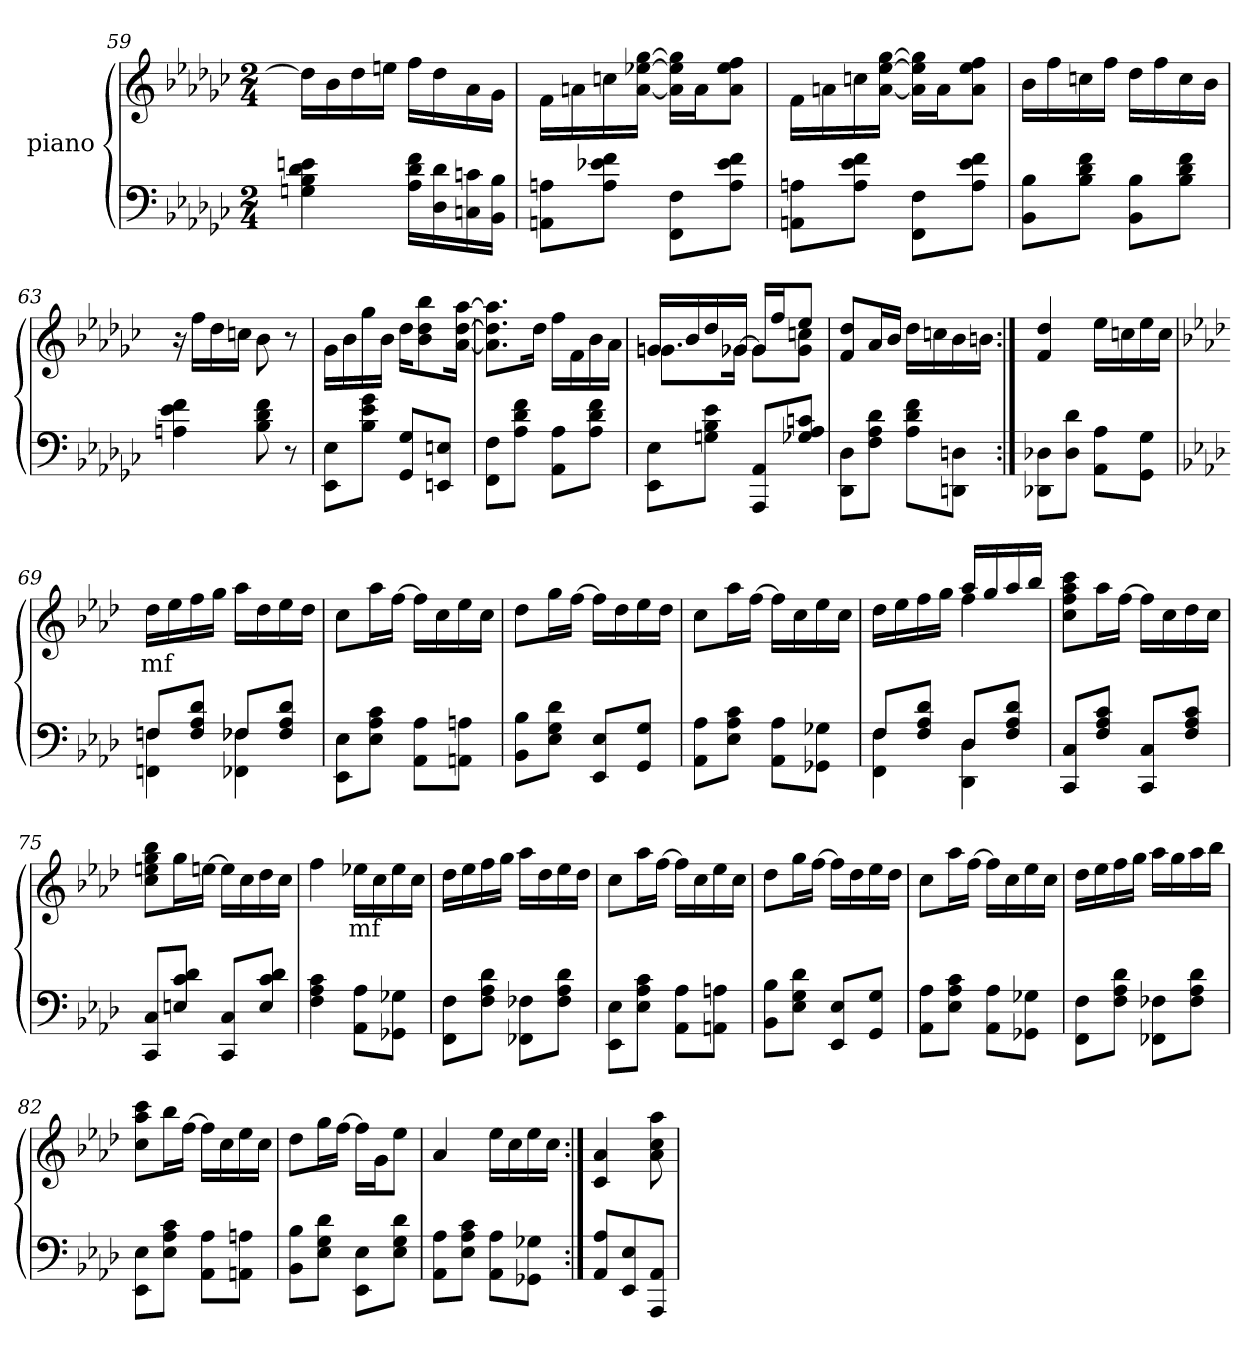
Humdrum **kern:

**kern	**kern	**text
*part2	*part1	*part1
*staff2	*staff1	*staff1
*I"piano	*I"piano	*
*clefF4	*clefG2	*
*k[b-e-a-d-g-c-]	*k[b-e-a-d-g-c-]	*
*M2/4	*M2/4	*
=59	=59	=59
4en 4d- 4B- 4Gn	16dd-LL]	.
.	16b-	.
.	16dd-	.
.	16eenJJ	.
16f 16d- 16A-LL	16ffLL	.
16d- 16D-	16dd-	.
16cn 16Cn	16a-	.
16B- 16BB-JJ	16g-JJ	.
=60	=60	=60
8An 8AAnL	16fLL	.
.	16an	.
8f 8e-X 8AJ	16ccn	.
.	[16gg- [16ee-X [16aJJ	.
8F 8FFL	16gg-] 16ee-] 16a]LL	.
.	16aJ	.
8f 8e- 8AJ	8ff 8ee- 8aJ	.
=61	=61	=61
8An 8AAnL	16fLL	.
.	16an	.
8f 8e- 8AJ	16ccn	.
.	[16gg- [16ee- [16aJJ	.
8F 8FFL	16gg-] 16ee-] 16a]LL	.
.	16aJ	.
8f 8e- 8AJ	8ff 8ee- 8aJ	.
=62	=62	=62
8B- 8BB-L	16b-LL	.
.	16ff	.
8f 8d- 8B-J	16ccn	.
.	16ffJJ	.
8B- 8BB-L	16dd-LL	.
.	16ff	.
8f 8d- 8B-J	16cc	.
.	16b-JJ	.
=63	=63	=63
4f 4e- 4An	16r	.
.	16ffLL	.
.	16dd-	.
.	16ccnJJ	.
8f 8d- 8B-	8b-	.
8r	8r	.
=64	=64	=64
8E- 8EE-L	16g-LL	.
.	16b-	.
8g- 8e- 8B-J	16gg-	.
.	16b-JJ	.
8G- 8GG-L	16dd-KL	.
.	8bb- 8dd- 8b-	.
8En 8EEnJ	.	.
.	[16aa- [16dd- [16a-Jk	.
=65	=65	=65
8F 8FFL	8.aa-] 8.dd-] 8.a-]L	.
8f 8d- 8A-J	.	.
.	16dd-Jk	.
8A- 8AA-L	16ffLL	.
.	16f	.
8f 8d- 8A-J	16b-	.
.	16a-JJ	.
=66	=66	=66
*	*^	*
8E- 8EE-L	16gnLL	8.gnL	.
.	16b-	.	.
8e- 8B- 8GnJ	16dd-	.	.
.	[16g-XJJ	16g-XJk	.
8AA- 8AAA-L	16g-LL	8g-L]	.
.	16ffJ	.	.
8cn 8A- 8G-XJ	8ee-J	8ccn 8g-J	.
*	*v	*v	*
=67	=67	=67
8D- 8DD-L	8dd- 8fL	.
8d- 8A- 8FJ	16a-L	.
.	16b-JJ	.
8f 8d- 8A-L	16dd-LL	.
.	16ccn	.
8Dn 8DDnJ	16b-	.
.	16bnJJ	.
=68:|!	=68:|!	=68:|!
8D-X 8DD-XL	4dd- 4f	.
8d- 8D-J	.	.
8A- 8AA-L	16ee-LL	.
.	16ccn	.
8G- 8GG-J	16ee-	.
.	16ccJJ	.
=69	=69	=69
*k[b-e-a-d-]	*k[b-e-a-d-]	*
*^	*	*
8FL	4Fn 4FFn	16dd-LL	mf
.	.	16ee-	.
8d- 8A- 8FJ	.	16ff	.
.	.	16ggJJ	.
8F-XL	4F-X 4FF-X	16aa-LL	.
.	.	16dd-	.
8d- 8A- 8F-J	.	16ee-	.
.	.	16dd-JJ	.
*v	*v	*	*
=70	=70	=70
8E- 8EE-L	8ccL	.
8c 8A- 8E-J	16aa-L	.
.	[16ffJJ	.
8A- 8AA-L	16ffLL]	.
.	16cc	.
8An 8AAnJ	16ee-	.
.	16ccJJ	.
=71	=71	=71
8B- 8BB-L	8dd-L	.
8d- 8G 8E-J	16ggL	.
.	[16ffJJ	.
8E- 8EE-L	16ffLL]	.
.	16dd-	.
8G 8GGJ	16ee-	.
.	16dd-JJ	.
=72	=72	=72
8A- 8AA-L	8ccL	.
8c 8A- 8E-J	16aa-L	.
.	[16ffJJ	.
8A- 8AA-L	16ffLL]	.
.	16cc	.
8G-X 8GG-XJ	16ee-	.
.	16ccJJ	.
=73	=73	=73
*^	*^	*
8FL	4F 4FF	16dd-LL	4ryy	.
.	.	16ee-	.	.
8d- 8A- 8FJ	.	16ff	.	.
.	.	16ggJJ	.	.
8D-L	4D- 4DD-	16aa-LL	4ff	.
.	.	16gg	.	.
8d- 8A- 8FJ	.	16aa-	.	.
.	.	16bb-JJ	.	.
*v	*v	*	*	*
*	*v	*v	*
=74	=74	=74
8C 8CCL	8ccc 8aa- 8ff 8ccL	.
8c 8A- 8FJ	16aa-L	.
.	[16ffJJ	.
8C 8CCL	16ffLL]	.
.	16cc	.
8c 8A- 8FJ	16dd-	.
.	16ccJJ	.
=75	=75	=75
8C 8CCL	8bb- 8gg 8een 8ccL	.
8d- 8c 8EnJ	16ggL	.
.	[16eenJJ	.
8C 8CCL	16eeLL]	.
.	16cc	.
8d- 8c 8EJ	16dd-	.
.	16ccJJ	.
=76	=76	=76
4c 4A- 4F	4ff	.
8A- 8AA-L	16ee-XLL	mf
.	16cc	.
8G-X 8GG-XJ	16ee-	.
.	16ccJJ	.
=77	=77	=77
8F 8FFL	16dd-LL	.
.	16ee-	.
8d- 8A- 8FJ	16ff	.
.	16ggJJ	.
8F-X 8FF-XL	16aa-LL	.
.	16dd-	.
8d- 8A- 8F-J	16ee-	.
.	16dd-JJ	.
=78	=78	=78
8E- 8EE-L	8ccL	.
8c 8A- 8E-J	16aa-L	.
.	[16ffJJ	.
8A- 8AA-L	16ffLL]	.
.	16cc	.
8An 8AAnJ	16ee-	.
.	16ccJJ	.
=79	=79	=79
8B- 8BB-L	8dd-L	.
8d- 8G 8E-J	16ggL	.
.	[16ffJJ	.
8E- 8EE-L	16ffLL]	.
.	16dd-	.
8G 8GGJ	16ee-	.
.	16dd-JJ	.
=80	=80	=80
8A- 8AA-L	8ccL	.
8c 8A- 8E-J	16aa-L	.
.	[16ffJJ	.
8A- 8AA-L	16ffLL]	.
.	16cc	.
8G-X 8GG-XJ	16ee-	.
.	16ccJJ	.
=81	=81	=81
8F 8FFL	16dd-LL	.
.	16ee-	.
8d- 8A- 8FJ	16ff	.
.	16ggJJ	.
8F-X 8FF-XL	16aa-LL	.
.	16gg	.
8d- 8A- 8F-J	16aa-	.
.	16bb-JJ	.
=82	=82	=82
8E- 8EE-L	8ccc 8aa- 8ccL	.
8c 8A- 8E-J	16bb-L	.
.	[16ffJJ	.
8A- 8AA-L	16ffLL]	.
.	16cc	.
8An 8AAnJ	16ee-	.
.	16ccJJ	.
=83	=83	=83
8B- 8BB-L	8dd-L	.
8d- 8G 8E-J	16ggL	.
.	[16ffJJ	.
8E- 8EE-L	16ffLL]	.
.	16gJ	.
8d- 8G 8E-J	8ee-J	.
=84	=84	=84
8A- 8AA-L	4a-	.
8c 8A- 8E-J	.	.
8A- 8AA-L	16ee-LL	.
.	16cc	.
8G-X 8GG-XJ	16ee-	.
.	16ccJJ	.
=85:|!	=85:|!	=85:|!
8A- 8AA-L	4a- 4c	.
8E- 8EE-	.	.
8AA- 8AAA-J	8aa- 8cc 8a-	.
=	=	=
*-	*-	*-
